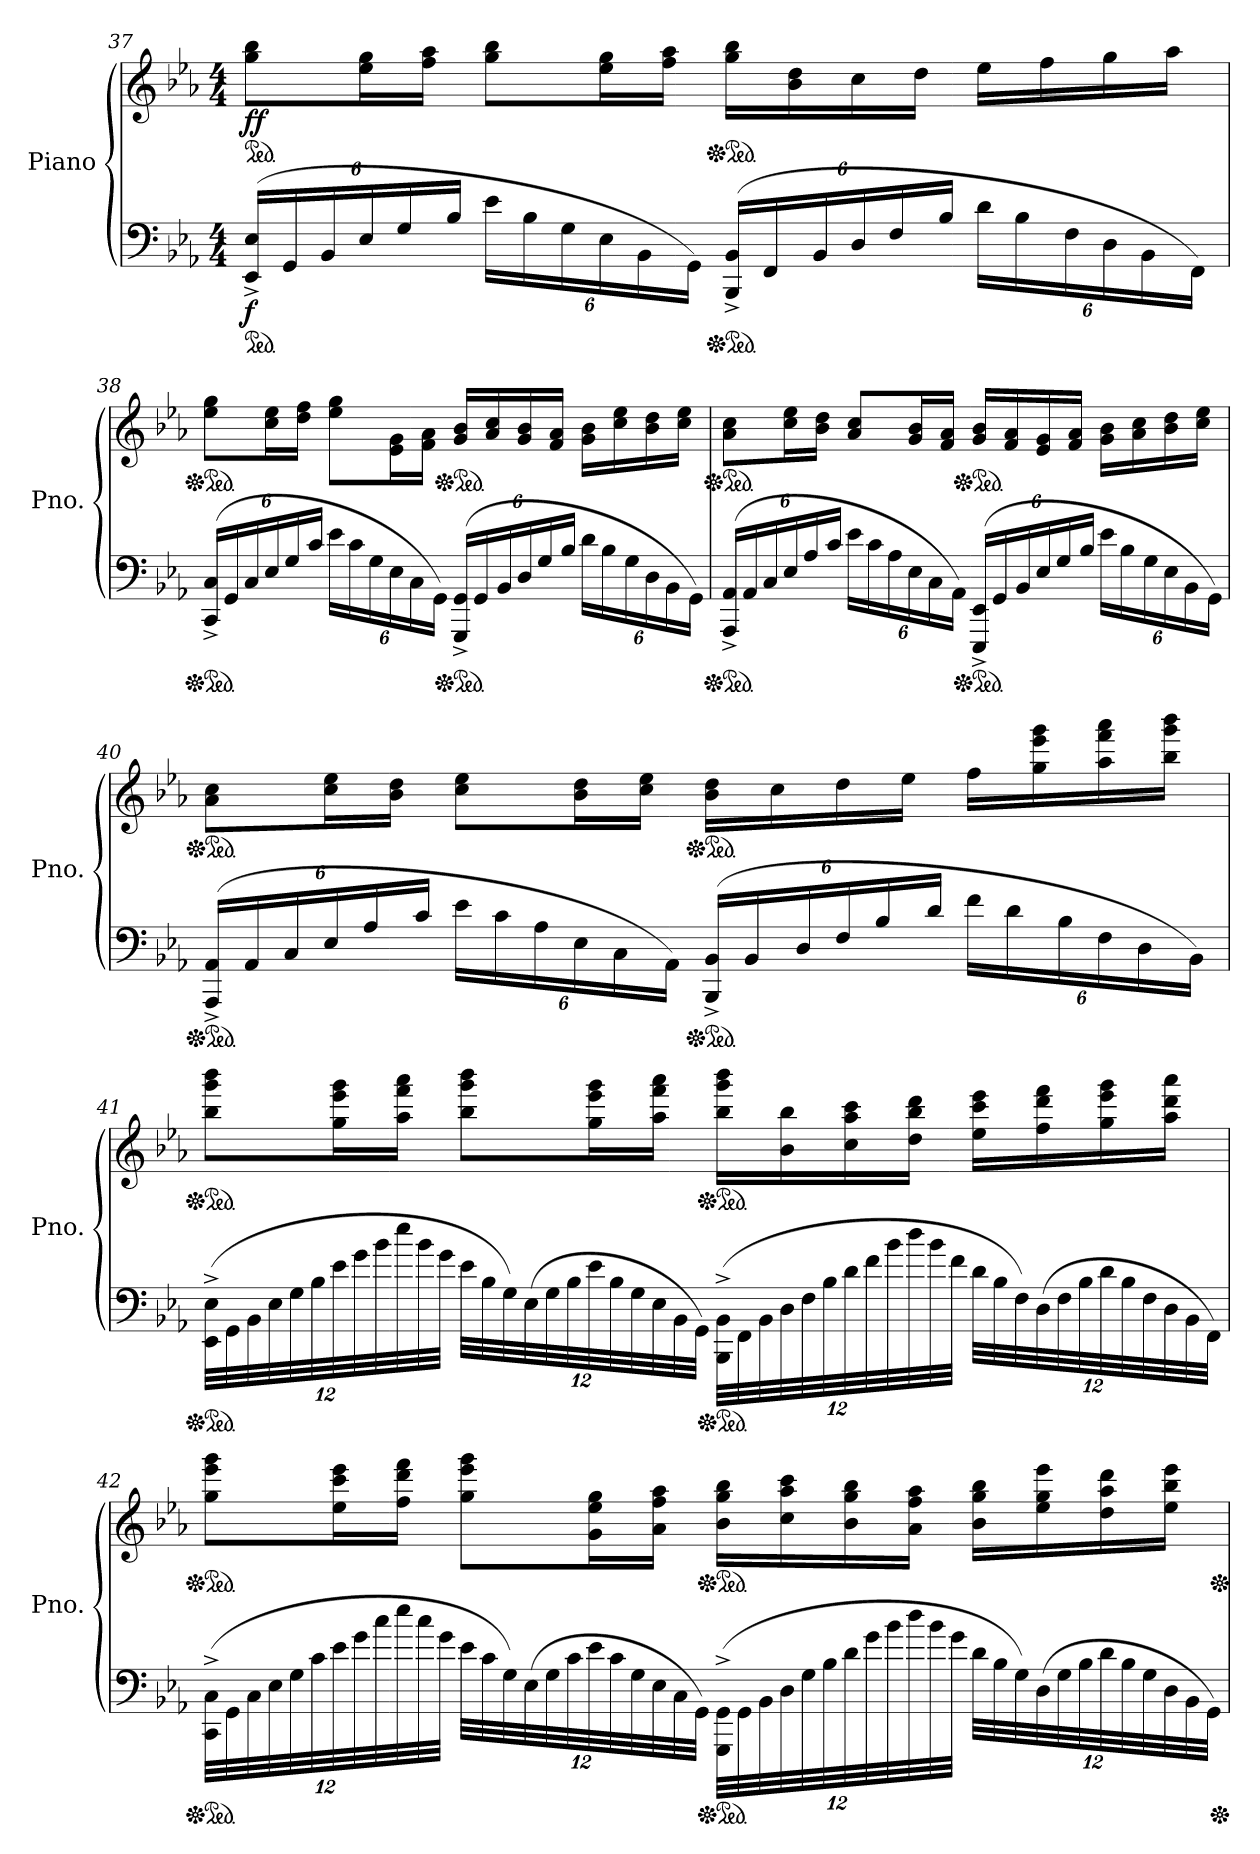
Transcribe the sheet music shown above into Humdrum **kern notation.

**kern	**dynam	**kern	**dynam
*part2	*part2	*part1	*part1
*staff2	*staff2	*staff1	*staff1
*I"Piano	*	*I"Piano	*
*I'Pno.	*	*I'Pno.	*
!!LO:LB:g=z
*clefF4	*	*clefG2	*
*k[b-e-a-]	*	*k[b-e-a-]	*
*M4/4	*	*M4/4	*
*ped	*	*	*
*Xbrackettup	*	*	*
*	*	*ped	*
=37	=37	=37	=37
!	!LO:DY:b	!	!LO:DY:b
(>24EE-/^ 24E-/^LL	f	8gg\ 8bb-\L	ff
24GG/	.	.	.
24BB-/	.	.	.
24E-/	.	16ee-\ 16gg\L	.
24G/	.	.	.
.	.	16ff\ 16aa-\JJ	.
24B-/JJ	.	.	.
24e-\LL	.	8gg\ 8bb-\L	.
24B-\	.	.	.
24G\	.	.	.
24E-\	.	16ee-\ 16gg\L	.
24BB-\	.	.	.
.	.	16ff\ 16aa-\JJ	.
24GG\JJ)	.	.	.
*Xped	*	*	*
*ped	*	*	*
*	*	*Xped	*
*	*	*ped	*
(>24BBB-/^ 24BB-/^LL	.	16gg\ 16bb-\LL	.
24FF/	.	.	.
.	.	16b-\ 16dd\	.
24BB-/	.	.	.
24D/	.	16cc\	.
24F/	.	.	.
.	.	16dd\JJ	.
24B-/JJ	.	.	.
24d\LL	.	16ee-\LL	.
24B-\	.	.	.
.	.	16ff\	.
24F\	.	.	.
24D\	.	16gg\	.
24BB-\	.	.	.
.	.	16aa-\JJ	.
24FF\JJ)	.	.	.
!!LO:LB:g=z
=38	=38	=38	=38
*Xped	*	*	*
*ped	*	*	*
*	*	*Xped	*
*	*	*ped	*
(>24CC/^ 24C/^LL	.	8ee-\ 8gg\L	.
24GG/	.	.	.
24C/	.	.	.
24E-/	.	16cc\ 16ee-\L	.
24G/	.	.	.
.	.	16dd\ 16ff\JJ	.
24c/JJ	.	.	.
24e-\LL	.	8ee-\ 8gg\L	.
24c\	.	.	.
24G\	.	.	.
24E-\	.	16e-\ 16g\L	.
24C\	.	.	.
.	.	16f\ 16a-\JJ	.
24GG\JJ)	.	.	.
*Xped	*	*	*
*ped	*	*	*
*	*	*Xped	*
*	*	*ped	*
(>24GGG/^ 24GG/^LL	.	16g/ 16b-/LL	.
24GG/	.	.	.
.	.	16a-/ 16cc/	.
24BB-/	.	.	.
24D/	.	16g/ 16b-/	.
24G/	.	.	.
.	.	16f/ 16a-/JJ	.
24B-/JJ	.	.	.
24d\LL	.	16g\ 16b-\LL	.
24B-\	.	.	.
.	.	16cc\ 16ee-\	.
24G\	.	.	.
24D\	.	16b-\ 16dd\	.
24BB-\	.	.	.
.	.	16cc\ 16ee-\JJ	.
24GG\JJ)	.	.	.
!!LO:LB:g=z
=39	=39	=39	=39
*Xped	*	*	*
*ped	*	*	*
*	*	*Xped	*
*	*	*ped	*
(>24AAA-/^ 24AA-/^LL	.	8a-\ 8cc\L	.
24AA-/	.	.	.
24C/	.	.	.
24E-/	.	16cc\ 16ee-\L	.
24A-/	.	.	.
.	.	16b-\ 16dd\JJ	.
24c/JJ	.	.	.
24e-\LL	.	8a-/ 8cc/L	.
24c\	.	.	.
24A-\	.	.	.
24E-\	.	16g/ 16b-/L	.
24C\	.	.	.
.	.	16f/ 16a-/JJ	.
24AA-\JJ)	.	.	.
*Xped	*	*	*
*ped	*	*	*
*	*	*Xped	*
*	*	*ped	*
(>24EEE-/^ 24EE-/^LL	.	16g/ 16b-/LL	.
24GG/	.	.	.
.	.	16f/ 16a-/	.
24BB-/	.	.	.
24E-/	.	16e-/ 16g/	.
24G/	.	.	.
.	.	16f/ 16a-/JJ	.
24B-/JJ	.	.	.
24e-\LL	.	16g\ 16b-\LL	.
24B-\	.	.	.
.	.	16a-\ 16cc\	.
24G\	.	.	.
24E-\	.	16b-\ 16dd\	.
24BB-\	.	.	.
.	.	16cc\ 16ee-\JJ	.
24GG\JJ)	.	.	.
!!LO:PB:g=z
=40	=40	=40	=40
*Xped	*	*	*
*ped	*	*	*
*	*	*Xped	*
*	*	*ped	*
(>24AAA-/^ 24AA-/^LL	.	8a-\ 8cc\L	.
24AA-/	.	.	.
24C/	.	.	.
24E-/	.	16cc\ 16ee-\L	.
24A-/	.	.	.
.	.	16b-\ 16dd\JJ	.
24c/JJ	.	.	.
24e-\LL	.	8cc\ 8ee-\L	.
24c\	.	.	.
24A-\	.	.	.
24E-\	.	16b-\ 16dd\L	.
24C\	.	.	.
.	.	16cc\ 16ee-\JJ	.
24AA-\JJ)	.	.	.
*Xped	*	*	*
*ped	*	*	*
*	*	*Xped	*
*	*	*ped	*
(>24BBB-/^ 24BB-/^LL	.	16b-\ 16dd\LL	.
24BB-/	.	.	.
.	.	16cc\	.
24D/	.	.	.
24F/	.	16dd\	.
24B-/	.	.	.
.	.	16ee-\JJ	.
24d/JJ	.	.	.
24f\LL	.	16ff\LL	.
24d\	.	.	.
.	.	16gg\ 16eee-\ 16ggg\	.
24B-\	.	.	.
24F\	.	16aa-\ 16fff\ 16aaa-\	.
24D\	.	.	.
.	.	16bb-\ 16ggg\ 16bbb-\JJ	.
24BB-\JJ)	.	.	.
!!LO:LB:g=z
=41	=41	=41	=41
*Xped	*	*	*
*ped	*	*	*
*	*	*Xped	*
*	*	*ped	*
*	*	*MM60	*
*	*	*^	*
*	*	*	*^	*
*	*	*	*	*^	*
*	*	*	*	*	*^	*
*	*	*	*	*	*	*^	*
*	*	*	*	*	*	*	*^	*
(>48EE-\^ 48E-\^LLL	.	8bb-\ 8ggg\ 8bbb-\L	24ryy	12ryy	3ryy	3ryy	3ryy	3..ryy	.
48GG\	.	.	.	.	.	.	.	.	.
*	*	*MM66	*	*	*	*	*	*	*
48BB-\	.	.	3%2ryy	.	.	.	.	.	.
48E-\	.	.	.	.	.	.	.	.	.
*	*	*MM72	*	*	*	*	*	*	*
48G\	.	.	.	3%2ryy	.	.	.	.	.
48B-\	.	.	.	.	.	.	.	.	.
48e-\	.	16gg\ 16eee-\ 16ggg\L	.	.	.	.	.	.	.
48g\	.	.	.	.	.	.	.	.	.
48b-\	.	.	.	.	.	.	.	.	.
48ee-\	.	16aa-\ 16fff\ 16aaa-\JJ	.	.	.	.	.	.	.
48b-\	.	.	.	.	.	.	.	.	.
48g\JJJ	.	.	.	.	.	.	.	.	.
48e-\LLL	.	8bb-\ 8ggg\ 8bbb-\L	.	.	.	.	.	.	.
48B-\	.	.	.	.	.	.	.	.	.
48G\)	.	.	.	.	.	.	.	.	.
(>48E-\	.	.	.	.	.	.	.	.	.
48G\	.	.	.	.	12ryy	12.ryy	6ryy	.	.
48B-\	.	.	.	.	.	.	.	.	.
48e-\	.	16gg\ 16eee-\ 16ggg\L	.	.	.	.	.	.	.
48B-\	.	.	.	.	.	.	.	.	.
*	*	*MM68	*	*	*	*	*	*	*
48G\	.	.	.	.	3..ryy	.	.	.	.
48E-\	.	16aa-\ 16fff\ 16aaa-\JJ	.	.	.	.	.	.	.
*	*	*MM64	*	*	*	*	*	*	*
48BB-\	.	.	.	.	.	3ryy	.	.	.
48GG\JJJ)	.	.	.	.	.	.	.	.	.
*Xped	*	*	*	*	*	*	*	*	*
*ped	*	*	*	*	*	*	*	*	*
*	*	*Xped	*	*	*	*	*	*	*
*	*	*ped	*	*	*	*	*	*	*
*	*	*MM60	*	*	*	*	*	*	*
(>48BBB-\^ 48BB-\^LLL	.	16bb-\ 16ggg\ 16bbb-\LL	.	.	.	.	24ryy	.	.
48FF\	.	.	.	.	.	.	.	.	.
*	*	*MM66	*	*	*	*	*	*	*
48BB-\	.	.	.	.	.	.	3ryy	.	.
48D\	.	16b-\ 16bb-\	.	.	.	.	.	.	.
*	*	*MM72	*	*	*	*	*	*	*
48F\	.	.	.	.	.	.	.	3ryy	.
48B-\	.	.	.	.	.	.	.	.	.
48d\	.	16cc\ 16aa-\ 16ccc\	.	.	.	.	.	.	.
48f\	.	.	.	.	.	.	.	.	.
48b-\	.	.	.	.	.	.	.	.	.
48dd\	.	16dd\ 16bb-\ 16ddd\JJ	.	.	.	.	.	.	.
48b-\	.	.	6..ryy	.	.	.	.	.	.
48f\JJJ	.	.	.	.	.	.	.	.	.
48d\LLL	.	16ee-\ 16ccc\ 16eee-\LL	.	6.ryy	.	.	.	.	.
48B-\	.	.	.	.	.	.	.	.	.
48F\)	.	.	.	.	.	6ryy	.	.	.
(>48D\	.	16ff\ 16ddd\ 16fff\	.	.	.	.	.	.	.
48F\	.	.	.	.	.	.	.	.	.
48B-\	.	.	.	.	.	.	.	.	.
48d\	.	16gg\ 16eee-\ 16ggg\	.	.	.	.	12.ryy	.	.
48B-\	.	.	.	.	.	.	.	.	.
*	*	*MM68	*	*	*	*	*	*	*
48F\	.	.	.	.	.	.	.	12ryy	.
48D\	.	16aa-\ 16ddd\ 16aaa-\JJ	.	.	.	.	.	.	.
*	*	*MM64	*	*	*	*	*	*	*
48BB-\	.	.	.	.	.	24ryy	.	.	.
48FF\JJJ)	.	.	.	.	.	.	.	.	.
!!LO:LB:g=z	!!	!!	!!	!!	!!	!!
=42	=42	=42	=42	=42	=42	=42	=42	=42	=42
*Xped	*	*	*	*	*	*	*	*	*
*ped	*	*	*	*	*	*	*	*	*
*	*	*Xped	*	*	*	*	*	*	*
*	*	*ped	*	*	*	*	*	*	*
*	*	*MM60	*	*	*	*	*	*	*
(>48CC\^ 48C\^LLL	.	8gg\ 8eee-\ 8ggg\L	24ryy	12ryy	3ryy	3ryy	3ryy	3..ryy	.
48GG\	.	.	.	.	.	.	.	.	.
*	*	*MM66	*	*	*	*	*	*	*
48C\	.	.	3%2ryy	.	.	.	.	.	.
48E-\	.	.	.	.	.	.	.	.	.
*	*	*MM72	*	*	*	*	*	*	*
48G\	.	.	.	3%2ryy	.	.	.	.	.
48c\	.	.	.	.	.	.	.	.	.
48e-\	.	16ee-\ 16ccc\ 16eee-\L	.	.	.	.	.	.	.
48g\	.	.	.	.	.	.	.	.	.
48cc\	.	.	.	.	.	.	.	.	.
48ee-\	.	16ff\ 16ddd\ 16fff\JJ	.	.	.	.	.	.	.
48cc\	.	.	.	.	.	.	.	.	.
48g\JJJ	.	.	.	.	.	.	.	.	.
48e-\LLL	.	8gg\ 8eee-\ 8ggg\L	.	.	.	.	.	.	.
48c\	.	.	.	.	.	.	.	.	.
48G\)	.	.	.	.	.	.	.	.	.
(>48E-\	.	.	.	.	.	.	.	.	.
48G\	.	.	.	.	12ryy	12.ryy	6ryy	.	.
48c\	.	.	.	.	.	.	.	.	.
48e-\	.	16g\ 16ee-\ 16gg\L	.	.	.	.	.	.	.
48c\	.	.	.	.	.	.	.	.	.
*	*	*MM68	*	*	*	*	*	*	*
48G\	.	.	.	.	3..ryy	.	.	.	.
48E-\	.	16a-\ 16ff\ 16aa-\JJ	.	.	.	.	.	.	.
*	*	*MM64	*	*	*	*	*	*	*
48C\	.	.	.	.	.	3ryy	.	.	.
48GG\JJJ)	.	.	.	.	.	.	.	.	.
*Xped	*	*	*	*	*	*	*	*	*
*ped	*	*	*	*	*	*	*	*	*
*	*	*Xped	*	*	*	*	*	*	*
*	*	*ped	*	*	*	*	*	*	*
*	*	*MM60	*	*	*	*	*	*	*
(>48GGG\^ 48GG\^LLL	.	16b-\ 16gg\ 16bb-\LL	.	.	.	.	24ryy	.	.
48GG\	.	.	.	.	.	.	.	.	.
*	*	*MM66	*	*	*	*	*	*	*
48BB-\	.	.	.	.	.	.	3ryy	.	.
48D\	.	16cc\ 16aa-\ 16ccc\	.	.	.	.	.	.	.
*	*	*MM72	*	*	*	*	*	*	*
48G\	.	.	.	.	.	.	.	3ryy	.
48B-\	.	.	.	.	.	.	.	.	.
48d\	.	16b-\ 16gg\ 16bb-\	.	.	.	.	.	.	.
48g\	.	.	.	.	.	.	.	.	.
48b-\	.	.	.	.	.	.	.	.	.
48dd\	.	16a-\ 16ff\ 16aa-\JJ	.	.	.	.	.	.	.
48b-\	.	.	6..ryy	.	.	.	.	.	.
48g\JJJ	.	.	.	.	.	.	.	.	.
48d\LLL	.	16b-\ 16gg\ 16bb-\LL	.	6.ryy	.	.	.	.	.
48B-\	.	.	.	.	.	.	.	.	.
48G\)	.	.	.	.	.	6ryy	.	.	.
(>48D\	.	16ee-\ 16gg\ 16eee-\	.	.	.	.	.	.	.
48G\	.	.	.	.	.	.	.	.	.
48B-\	.	.	.	.	.	.	.	.	.
48d\	.	16dd\ 16aa-\ 16ddd\	.	.	.	.	12.ryy	.	.
48B-\	.	.	.	.	.	.	.	.	.
*	*	*MM68	*	*	*	*	*	*	*
48G\	.	.	.	.	.	.	.	12ryy	.
48D\	.	16ee-\ 16bb-\ 16eee-\JJ	.	.	.	.	.	.	.
*	*	*MM64	*	*	*	*	*	*	*
48BB-\	.	.	.	.	.	24ryy	.	.	.
48GG\JJJ)	.	.	.	.	.	.	.	.	.
*	*	*Xped	*	*	*	*	*	*	*
*Xped	*	*	*	*	*	*	*	*	*
*	*	*v	*v	*v	*v	*v	*v	*v	*
=	=	=	=
*-	*-	*-	*-
